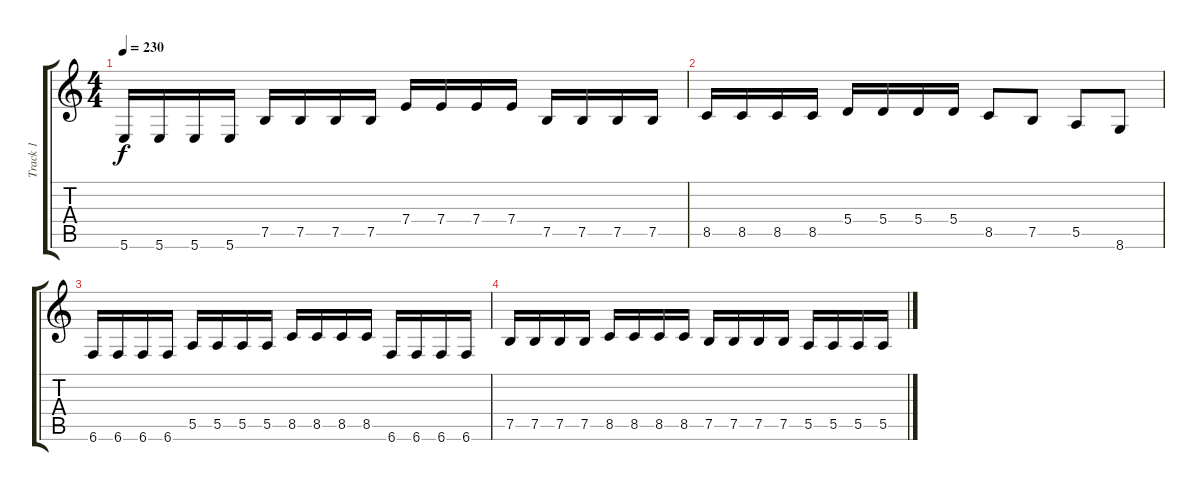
\track ("Track 1" "Track 1") {instrument distortionguitar}
\staff {score tabs}
\tuning (B3 Gb3 D3 A2 E2 B1) {hide}
\ts (4 4)
\tempo 230
\clef g2
\ks c
5.6.16{dy f} 5.6.16 5.6.16 5.6.16 7.5.16 7.5.16 7.5.16 7.5.16 7.4.16 7.4.16 7.4.16 7.4.16 7.5.16 7.5.16 7.5.16 7.5.16 |
8.5.16 8.5.16 8.5.16 8.5.16 5.4.16 5.4.16 5.4.16 5.4.16 8.5.8 7.5.8 5.5.8 8.6.8 |
6.6.16 6.6.16 6.6.16 6.6.16 5.5.16 5.5.16 5.5.16 5.5.16 8.5.16 8.5.16 8.5.16 8.5.16 6.6.16 6.6.16 6.6.16 6.6.16 |
7.5.16 7.5.16 7.5.16 7.5.16 8.5.16 8.5.16 8.5.16 8.5.16 7.5.16 7.5.16 7.5.16 7.5.16 5.5.16 5.5.16 5.5.16 5.5.16
